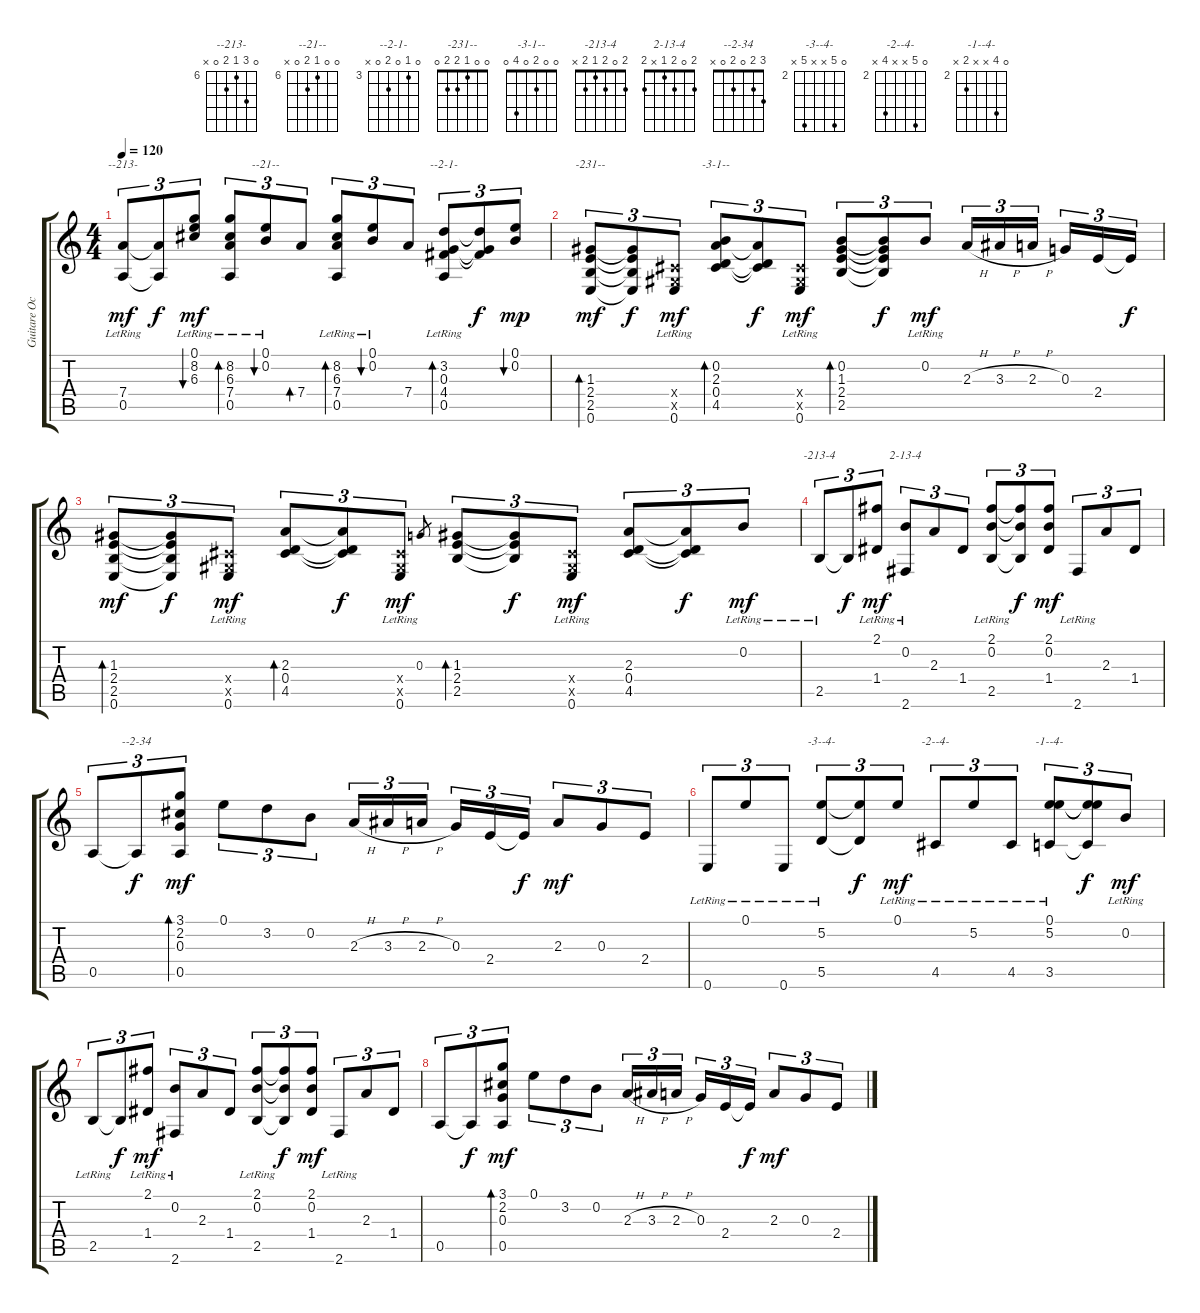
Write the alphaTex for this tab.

\track ("Guitare Octobre 2000" "Guitare Oc") {instrument acousticguitarnylon}
\staff {score tabs}
\tuning (E4 B3 G3 D3 A2 E2) {hide}
\chord ("--213-" 0 8 6 7 0 x) {firstfret 6}
\chord ("--21--" 0 0 6 7 0 x) {firstfret 6}
\chord ("--2-1-" 0 3 0 4 0 x) {firstfret 3}
\chord ("-231--" 0 0 1 2 2 0)
\chord ("-3-1--" 0 0 2 0 4 0)
\chord ("-213-4" 2 0 2 1 2 x)
\chord ("2-13-4" 2 0 2 1 x 2)
\chord ("--2-34" 3 2 0 2 0 x)
\chord ("-3--4-" 0 6 x x 6 x) {firstfret 2}
\chord ("-2--4-" 0 6 x x 5 x) {firstfret 2}
\chord ("-1--4-" 0 5 x x 3 x) {firstfret 2}
\ts (4 4)
\tempo 120
\clef g2
\ks c
(7.4{lr} 0.5{lr}).8{tu (3 2) ch "--213-" dy mf} (7.4{t} 0.5{t}).8{tu (3 2) dy f} (0.1{lr} 8.2 6.3).8{tu (3 2) bu 60 dy mf} (8.2 6.3 7.4{lr} 0.5{lr}).8{tu (3 2) bd 60} (0.1{lr} 0.2{lr}).8{tu (3 2) bu 60 ch "--21--"} 7.4.8{tu (3 2) bd 60} (8.2 6.3{lr} 7.4{lr} 0.5{lr}).8{tu (3 2) bd 60} (0.1{lr} 0.2{lr}).8{tu (3 2) bu 60} 7.4.8{tu (3 2)} (3.2 0.3 4.4 0.5{lr}).8{tu (3 2) bd 60 ch "--2-1-"} (3.2{t} 0.3{t} 4.4{t}).8{tu (3 2) dy f} (0.1 0.2).8{tu (3 2) bu 60 dy mp} |
(1.3 2.4 2.5 0.6).8{tu (3 2) bd 60 ch "-231--" dy mf} (1.3{t} 2.4{t} 2.5{t} 0.6{t}).8{tu (3 2) dy f} (-1.4{x} -1.5{x} 0.6{lr}).8{tu (3 2) dy mf} (0.2 2.3 0.4 4.5).8{tu (3 2) bd 60 ch "-3-1--"} (2.3{t} 0.4{t} 4.5{t}).8{tu (3 2) dy f} (-1.4{x} -1.5{x} 0.6{lr}).8{tu (3 2) dy mf} (0.2 1.3 2.4 2.5).8{tu (3 2) bd 60} (0.2{t} 1.3{t} 2.4{t} 2.5{t}).8{tu (3 2) dy f} 0.2{lr}.8{tu (3 2) dy mf} 2.3{h}.16{tu (3 2)} 3.3{h}.16{tu (3 2)} 2.3{h}.16{tu (3 2)} 0.3.16{tu (3 2)} 2.4.16{tu (3 2)} 2.4{t}.16{tu (3 2) dy f} |
(1.3 2.4 2.5 0.6).8{tu (3 2) bd 60 dy mf} (1.3{t} 2.4{t} 2.5{t} 0.6{t}).8{tu (3 2) dy f} (-1.4{x} -1.5{x} 0.6{lr}).8{tu (3 2) dy mf} (2.3 0.4 4.5).8{tu (3 2) bd 60} (2.3{t} 0.4{t} 4.5{t}).8{tu (3 2) dy f} (-1.4{x} -1.5{x} 0.6{lr}).8{tu (3 2) dy mf} 0.3.8{gr} (1.3 2.4 2.5).8{tu (3 2) bd 60} (1.3{t} 2.4{t} 2.5{t}).8{tu (3 2) dy f} (-1.4{x} -1.5{x} 0.6{lr}).8{tu (3 2) dy mf} (2.3 0.4 4.5).8{tu (3 2)} (2.3{t} 0.4{t} 4.5{t}).8{tu (3 2) dy f} 0.2{lr}.8{tu (3 2) dy mf} |
2.5{lr}.8{tu (3 2) ch "-213-4"} 2.5{t}.8{tu (3 2) dy f} (2.1{lr} 1.4).8{tu (3 2) dy mf} (0.2 2.6{lr}).8{tu (3 2) ch "2-13-4"} 2.3.8{tu (3 2)} 1.4.8{tu (3 2)} (2.1 0.2 2.5{lr}).8{tu (3 2)} (2.1{t} 0.2{t} 2.5{t}).8{tu (3 2) dy f} (2.1 0.2 1.4).8{tu (3 2) dy mf} 2.6{lr}.8{tu (3 2)} 2.3.8{tu (3 2)} 1.4.8{tu (3 2)} |
0.5.8{tu (3 2)} 0.5{t}.8{tu (3 2) ch "--2-34" dy f} (3.1 2.2 0.3 0.5).8{tu (3 2) bd 120 dy mf} 0.1.8{tu (3 2)} 3.2.8{tu (3 2)} 0.2.8{tu (3 2)} 2.3{h}.16{tu (3 2)} 3.3{h}.16{tu (3 2)} 2.3{h}.16{tu (3 2)} 0.3.16{tu (3 2)} 2.4.16{tu (3 2)} 2.4{t}.16{tu (3 2) dy f} 2.3.8{tu (3 2) dy mf} 0.3.8{tu (3 2)} 2.4.8{tu (3 2)} |
0.6{lr}.8{tu (3 2)} 0.1{lr}.8{tu (3 2)} 0.6{lr}.8{tu (3 2)} (5.2{lr} 5.5{lr}).8{tu (3 2) ch "-3--4-"} (5.2{t} 5.5{t}).8{tu (3 2) dy f} 0.1{lr}.8{tu (3 2) dy mf} 4.5{lr}.8{tu (3 2) ch "-2--4-"} 5.2{lr}.8{tu (3 2)} 4.5{lr}.8{tu (3 2)} (0.1{lr} 5.2{lr} 3.5{lr}).8{tu (3 2) ch "-1--4-"} (0.1{t} 5.2{t} 3.5{t}).8{tu (3 2) dy f} 0.2{lr}.8{tu (3 2) dy mf} |
2.5{lr}.8{tu (3 2)} 2.5{t}.8{tu (3 2) dy f} (2.1{lr} 1.4).8{tu (3 2) dy mf} (0.2 2.6{lr}).8{tu (3 2)} 2.3.8{tu (3 2)} 1.4.8{tu (3 2)} (2.1 0.2 2.5{lr}).8{tu (3 2)} (2.1{t} 0.2{t} 2.5{t}).8{tu (3 2) dy f} (2.1 0.2 1.4).8{tu (3 2) dy mf} 2.6{lr}.8{tu (3 2)} 2.3.8{tu (3 2)} 1.4.8{tu (3 2)} |
0.5.8{tu (3 2)} 0.5{t}.8{tu (3 2) dy f} (3.1 2.2 0.3 0.5).8{tu (3 2) bd 120 dy mf} 0.1.8{tu (3 2)} 3.2.8{tu (3 2)} 0.2.8{tu (3 2)} 2.3{h}.16{tu (3 2)} 3.3{h}.16{tu (3 2)} 2.3{h}.16{tu (3 2)} 0.3.16{tu (3 2)} 2.4.16{tu (3 2)} 2.4{t}.16{tu (3 2) dy f} 2.3.8{tu (3 2) dy mf} 0.3.8{tu (3 2)} 2.4.8{tu (3 2)}
